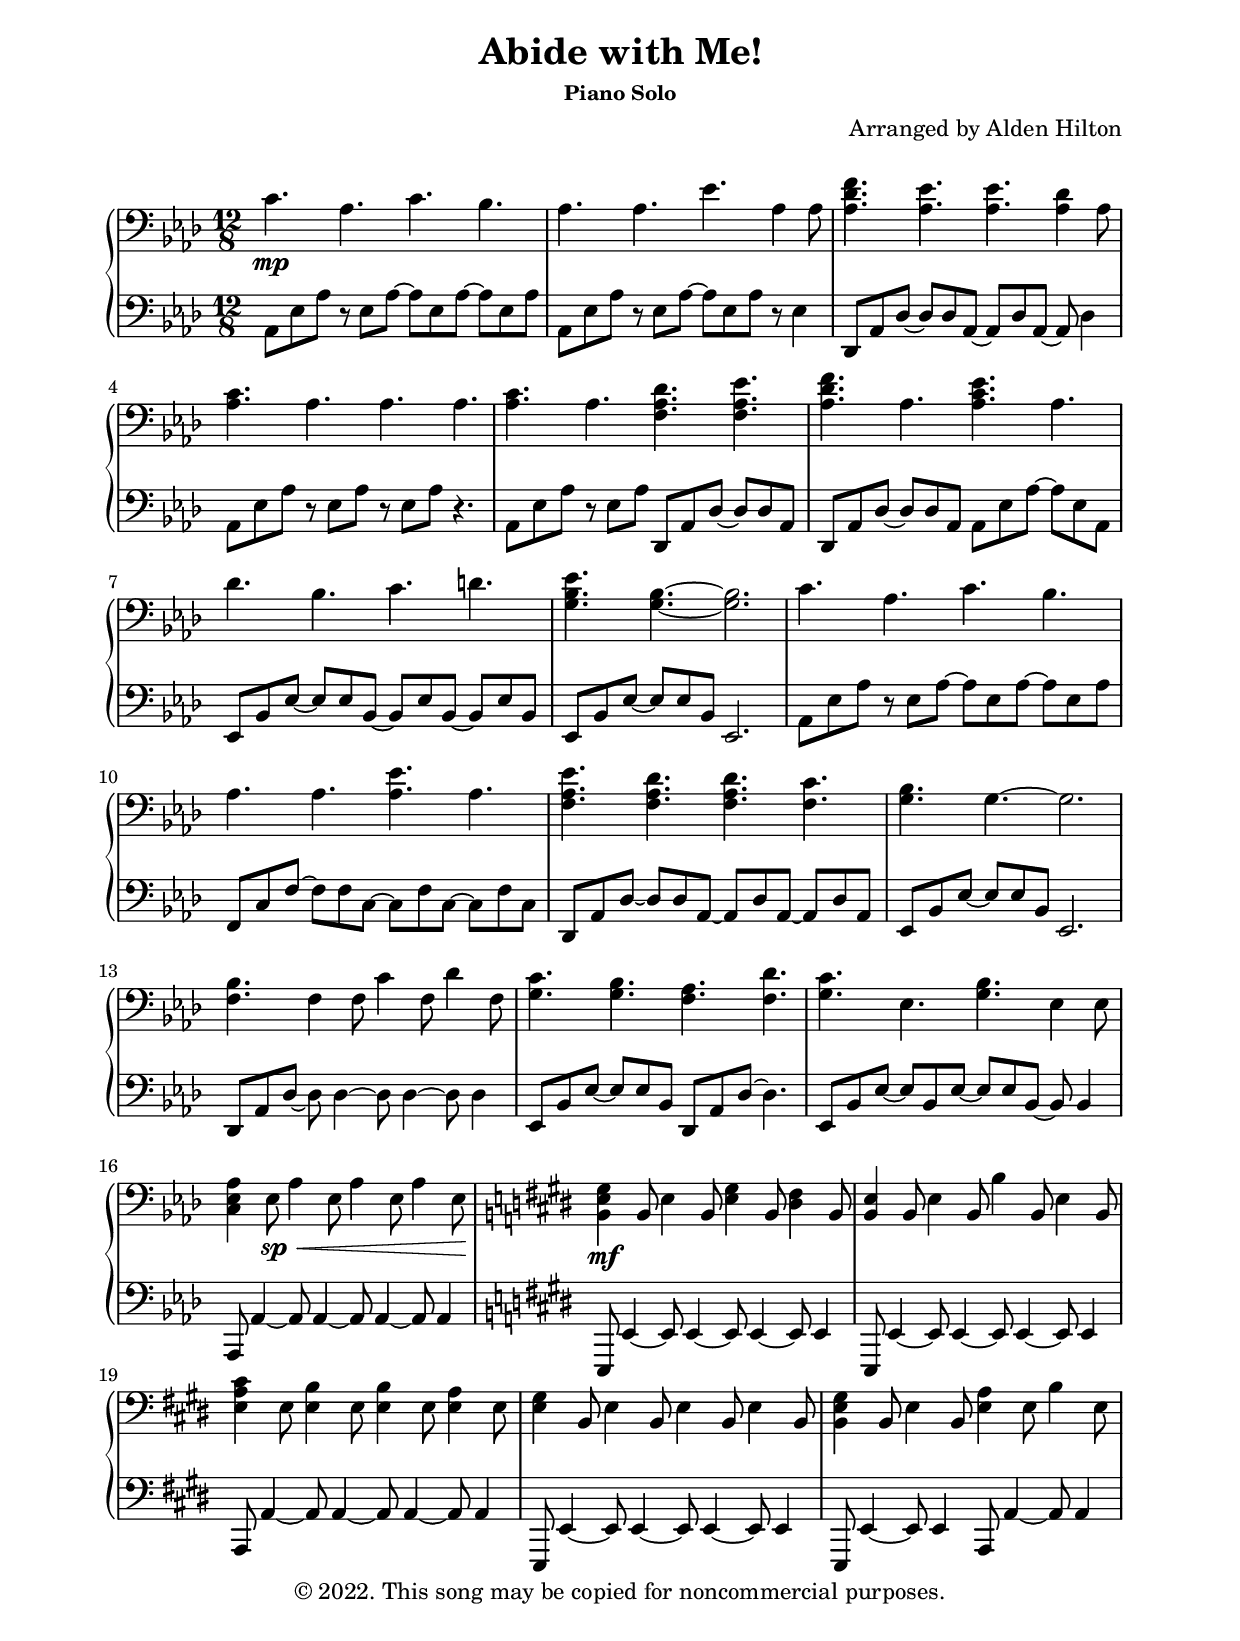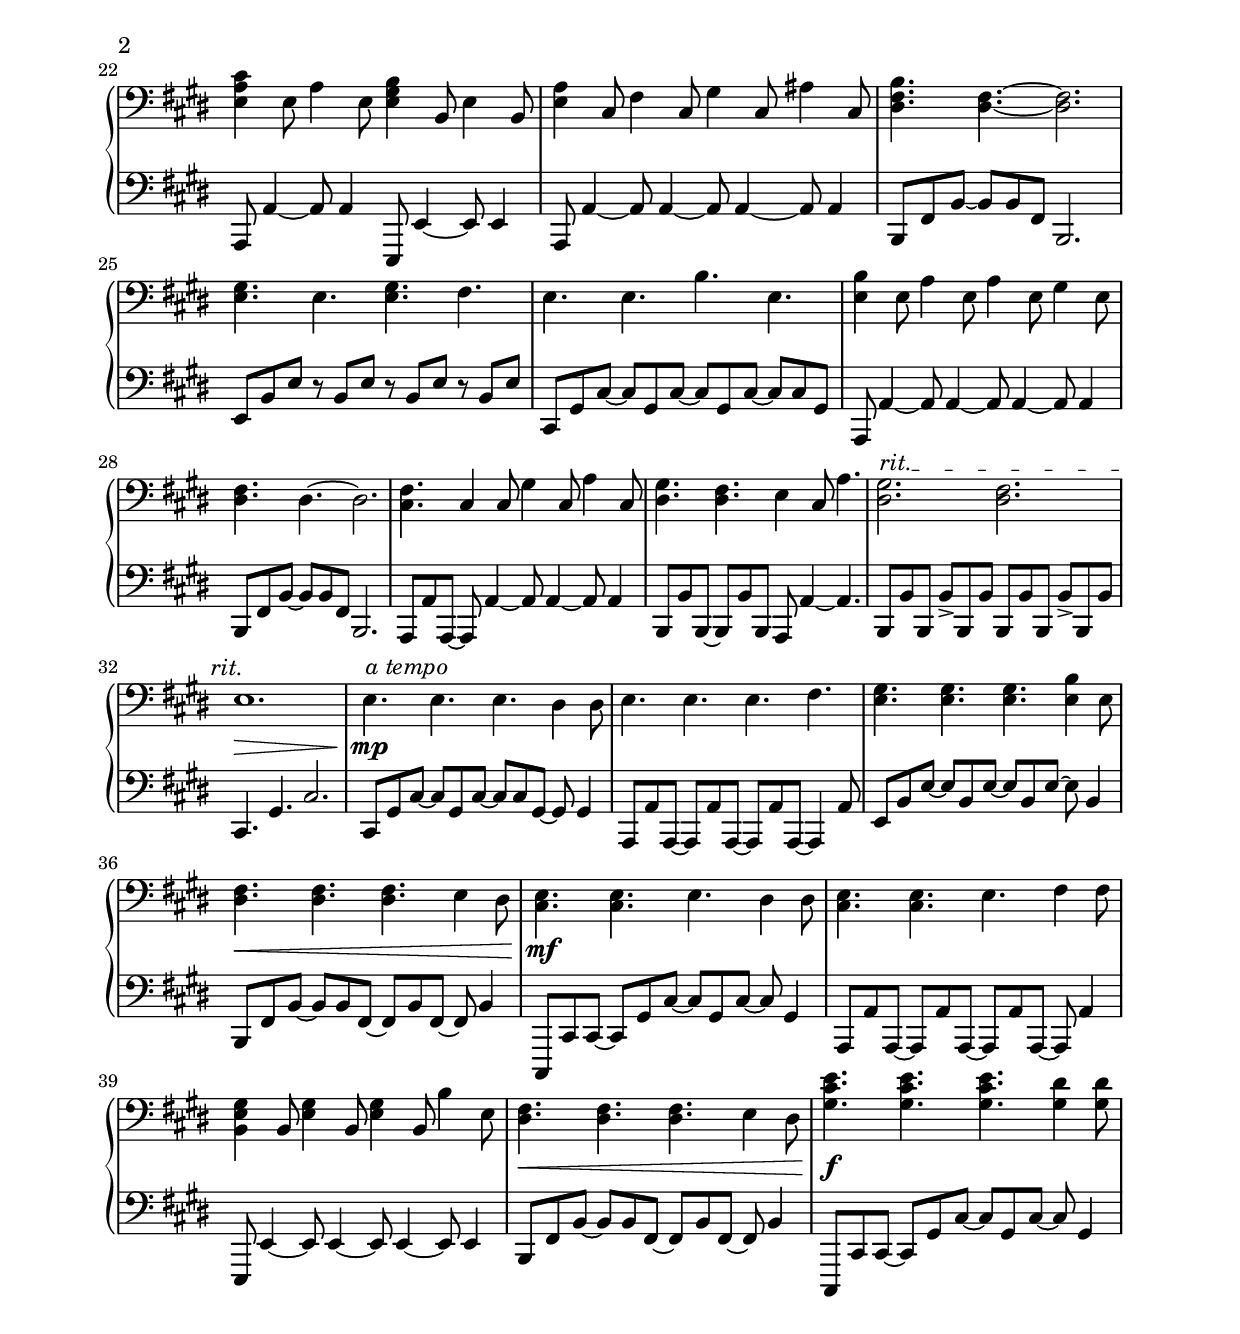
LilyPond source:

\version "2.18.2"

\header {
  title = "Abide with Me!"
  subsubtitle = "Piano Solo"
  composer = "Arranged by Alden Hilton"
  arranger = " "
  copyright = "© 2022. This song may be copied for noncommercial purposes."
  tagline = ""
}

\paper {
  indent = 0\cm
  top-margin = 15
  left-margin = 20
  right-margin = 20
  bottom-margin = 15
}

upper = \relative c' {
  \clef bass
  \key aes \major
  \time 12/8

  % First verse
  c4. \mp aes c bes |
  aes aes ees' aes,4 aes8 |
  <aes des f>4. <aes ees'>4. <aes ees'>4. <aes des>4 aes8 |
  <aes c>4. aes aes aes |
  <aes c>4. aes <f aes des>4. <f aes ees'> |
  <aes des f> aes <aes c ees> aes |
  des bes c d |
  <g, bes ees>4. <g bes>~ <g bes>2. |
  c4. aes c bes |
  aes4. aes4.  <aes ees'>4. aes4. | 
  <f aes ees'> <f aes des> <f aes des> <f c'>
  <g bes> g~ g2. | 
  <f bes>4. f4 f8 c'4 f,8 des'4 f,8 |
  <g c>4. <g bes> <f aes> <f des'> |
  <g c>4. ees <g bes> ees4 ees8 |
  <c ees aes>4 ees8 \sp \<  aes4 ees8 aes4 ees8 aes4 ees8   \! |

  % Second verse
  \key e \major
  <b e gis>4 \mf b8 e4 b8 <e gis>4 b8 <dis fis>4 b8 |
  <b e>4 b8 e4 b8 b'4 b,8 e4 b8 |
  <e a cis>4 e8 <e b'>4 e8 <e b'>4 e8 <e a>4 e8 |
  <e gis>4 b8 e4 b8 e4 b8 e4 b8 |
  <b e gis>4 b8 e4 b8 <e a>4 e8 b'4 e,8 |
  <e a cis>4 e8 a4 e8 <e gis b>4 b8 e4 b8 |
  <e a>4 cis8 fis4 cis8 gis'4 cis,8 ais'4 cis,8 | 
  <dis fis b>4. <dis fis>4.~ <dis fis>2. |
  <e gis>4. e <e gis> fis |
  e e b' e, |
  <e b'>4 e8 a4 e8 a4 e8 gis4 e8 |
  <dis fis>4. dis4.~ dis2. |
  <cis fis>4. cis4 cis8 gis'4 cis,8 a'4 cis,8 |
  <dis gis>4. <dis fis> e4 cis8 a'4. |
  \override TextSpanner.bound-details.left.text = "rit."
  <dis, gis>2.\startTextSpan <dis fis> |
  e1. \> \stopTextSpan 
  
  % Interlude
  \override TextSpanner.bound-details.left.text = "a tempo"
  e4.\startTextSpan \mp e \stopTextSpan e dis4 dis8 |
  e4. e e fis |
  <e gis> <e gis> <e gis> <e b'>4 e8 |
  <dis fis>4. \< <dis fis> <dis fis> e4 dis8 |
  <cis e>4. \mf <cis e> e dis4 dis8 |
  <cis e>4. <cis e> e fis4 fis8 |
  <b, e gis>4 b8 <e gis>4 b8 <e gis>4 b8 b'4 e,8 |
  <dis fis>4. \< <dis fis> <dis fis> e4 dis8 |
  <gis cis e>4. \f <gis cis e> <gis cis e> <gis dis'>4 <gis dis'>8 |
}

lower = \relative c {
  \clef bass
  \key aes \major
  \time 12/8

  % First verse
  aes8 ees' aes r ees aes~aes ees8 aes~ aes ees8 aes |
  aes,8 ees' aes r ees aes~ aes ees8 aes r ees4 |
  des,8 aes' des~ des des aes~ aes des aes~ aes des4 |
  aes8 ees' aes r ees aes r ees aes r4.|
  aes,8 ees' aes r ees aes des,,8 aes' des~ des des aes |
  des, aes' des~ des des aes aes ees' aes~ aes ees aes, |
  ees bes' ees~ ees ees bes~ bes ees bes~ bes ees bes |
  ees, bes' ees~ ees ees bes ees,2. |
  aes8 ees' aes r ees aes~ aes ees8 aes~ aes ees8 aes |
  f, c' f~ f f c~ c f c~ c f c |  
  des, aes'des~ des des aes~ aes des aes ~ aes des aes |
  ees bes' ees~ ees ees bes ees,2. |
  des8 aes' des~ des des4~ des8 des4~ des8 des4 |
  ees,8 bes' ees~ ees ees bes des, aes' des~ des4. |
  ees,8 bes' ees~ ees bes ees~ ees ees bes~ bes bes4 |
  aes,8 aes'4~ aes8 aes4~ aes8 aes4~ aes8 aes4 | 
  
  % Second verse
  \key e \major
  e,8 e'4~ e8 e4~ e8 e4~ e8 e4 |
  e,8 e'4~ e8 e4~ e8 e4~ e8 e4 |
  a,8 a'4~ a8 a4~ a8 a4~ a8 a4 |
  e,8 e'4~ e8 e4~ e8 e4~ e8 e4 |
  e,8 e'4~ e8 e4 a,8 a'4~ a8 a4 | 
  a,8 a'4~ a8 a4 e,8 e'4~ e8 e4 | 
  a,8 a'4~ a8 a4~ a8 a4~ a8 a4 |
  b,8 fis' b~ b b fis b,2. | 
  e8 b' e r b e r b e r b e |
  cis, gis' cis~ cis gis cis~ cis gis cis~ cis cis gis | 
  a,8 a'4~ a8 a4~ a8 a4~ a8 a4 |
  b,8 fis' b~ b b fis b,2. | 
  a8 a' a,~ a a'4~ a8 a4~ a8 a4 |
  b,8 b' b,~ b b' b, a a'4~ a4. |
  b,8 b' b, b'-> b, b' b,8 b' b, b'-> b, b' |
  cis,4. gis' cis2. | 

  % Interlude
  cis,8 gis' cis~ cis gis cis~ cis cis gis~ gis gis4 | 
  a,8 a' a,~ a a' a,~ a a' a,~ a4 a'8 |
  e8 b' e~ e b e~ e b e~ e b4 |
  b,8 fis' b~ b b fis~ fis b fis~ fis b4 | 
  cis,,8 cis' cis~ cis gis' cis~ cis gis cis~ cis gis4 |
  a,8 a' a,~ a a' a,~ a a' a,~ a8 a'4 |
  e,8 e'4~ e8 e4~ e8 e4~ e8 e4 |
  b8 fis' b~ b b fis~ fis b fis~ fis b4 | 
  cis,,8 cis' cis~ cis gis' cis~ cis gis cis~ cis gis4 |


}

\score {
  \new PianoStaff <<
    \new Staff = "r" \with {printPartCombineTexts = ##f } \upper 
    \new Staff = "l" \lower
  >>
  \layout { }
  \midi {}
}